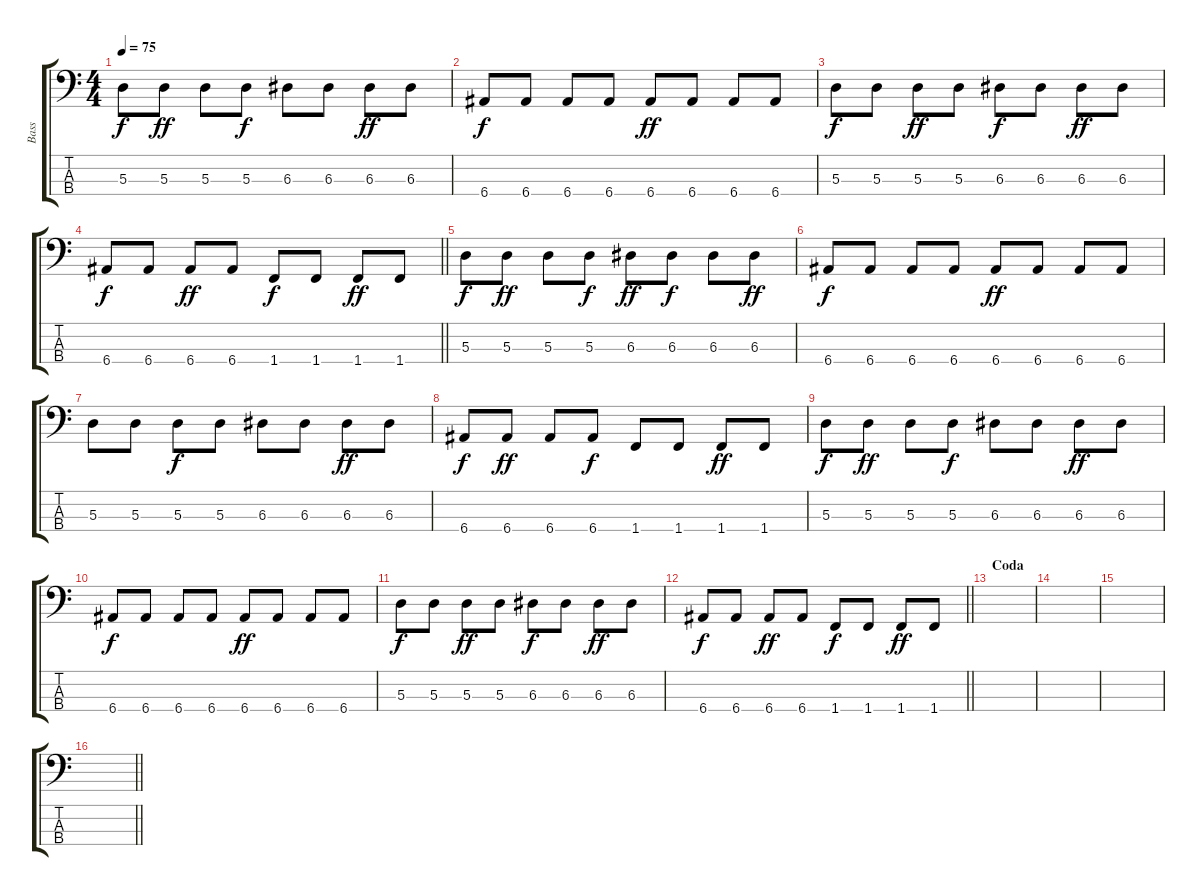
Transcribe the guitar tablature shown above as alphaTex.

\track ("Bass" "Bass") {instrument electricbassfinger}
\staff {score tabs}
\tuning (G2 D2 A1 E1) {hide}
\ts (4 4)
\tempo 75
\clef f4
\ks c
5.3.8{dy f} 5.3.8{dy ff} 5.3.8 5.3.8{dy f} 6.3.8 6.3.8 6.3.8{dy ff} 6.3.8 |
6.4.8{dy f} 6.4.8 6.4.8 6.4.8 6.4.8{dy ff} 6.4.8 6.4.8 6.4.8 |
5.3.8{dy f} 5.3.8 5.3.8{dy ff} 5.3.8 6.3.8{dy f} 6.3.8 6.3.8{dy ff} 6.3.8 |
\barLineRight lightlight
6.4.8{dy f} 6.4.8 6.4.8{dy ff} 6.4.8 1.4.8{dy f} 1.4.8 1.4.8{dy ff} 1.4.8 |
5.3.8{dy f} 5.3.8{dy ff} 5.3.8 5.3.8{dy f} 6.3.8{dy ff} 6.3.8{dy f} 6.3.8 6.3.8{dy ff} |
6.4.8{dy f} 6.4.8 6.4.8 6.4.8 6.4.8{dy ff} 6.4.8 6.4.8 6.4.8 |
5.3.8 5.3.8 5.3.8{dy f} 5.3.8 6.3.8 6.3.8 6.3.8{dy ff} 6.3.8 |
6.4.8{dy f} 6.4.8{dy ff} 6.4.8 6.4.8{dy f} 1.4.8 1.4.8 1.4.8{dy ff} 1.4.8 |
5.3.8{dy f} 5.3.8{dy ff} 5.3.8 5.3.8{dy f} 6.3.8 6.3.8 6.3.8{dy ff} 6.3.8 |
6.4.8{dy f} 6.4.8 6.4.8 6.4.8 6.4.8{dy ff} 6.4.8 6.4.8 6.4.8 |
5.3.8{dy f} 5.3.8 5.3.8{dy ff} 5.3.8 6.3.8{dy f} 6.3.8 6.3.8{dy ff} 6.3.8 |
\barLineRight lightlight
6.4.8{dy f} 6.4.8 6.4.8{dy ff} 6.4.8 1.4.8{dy f} 1.4.8 1.4.8{dy ff} 1.4.8 |
\section ("" "Coda")
|
|
|
\barLineRight lightlight
